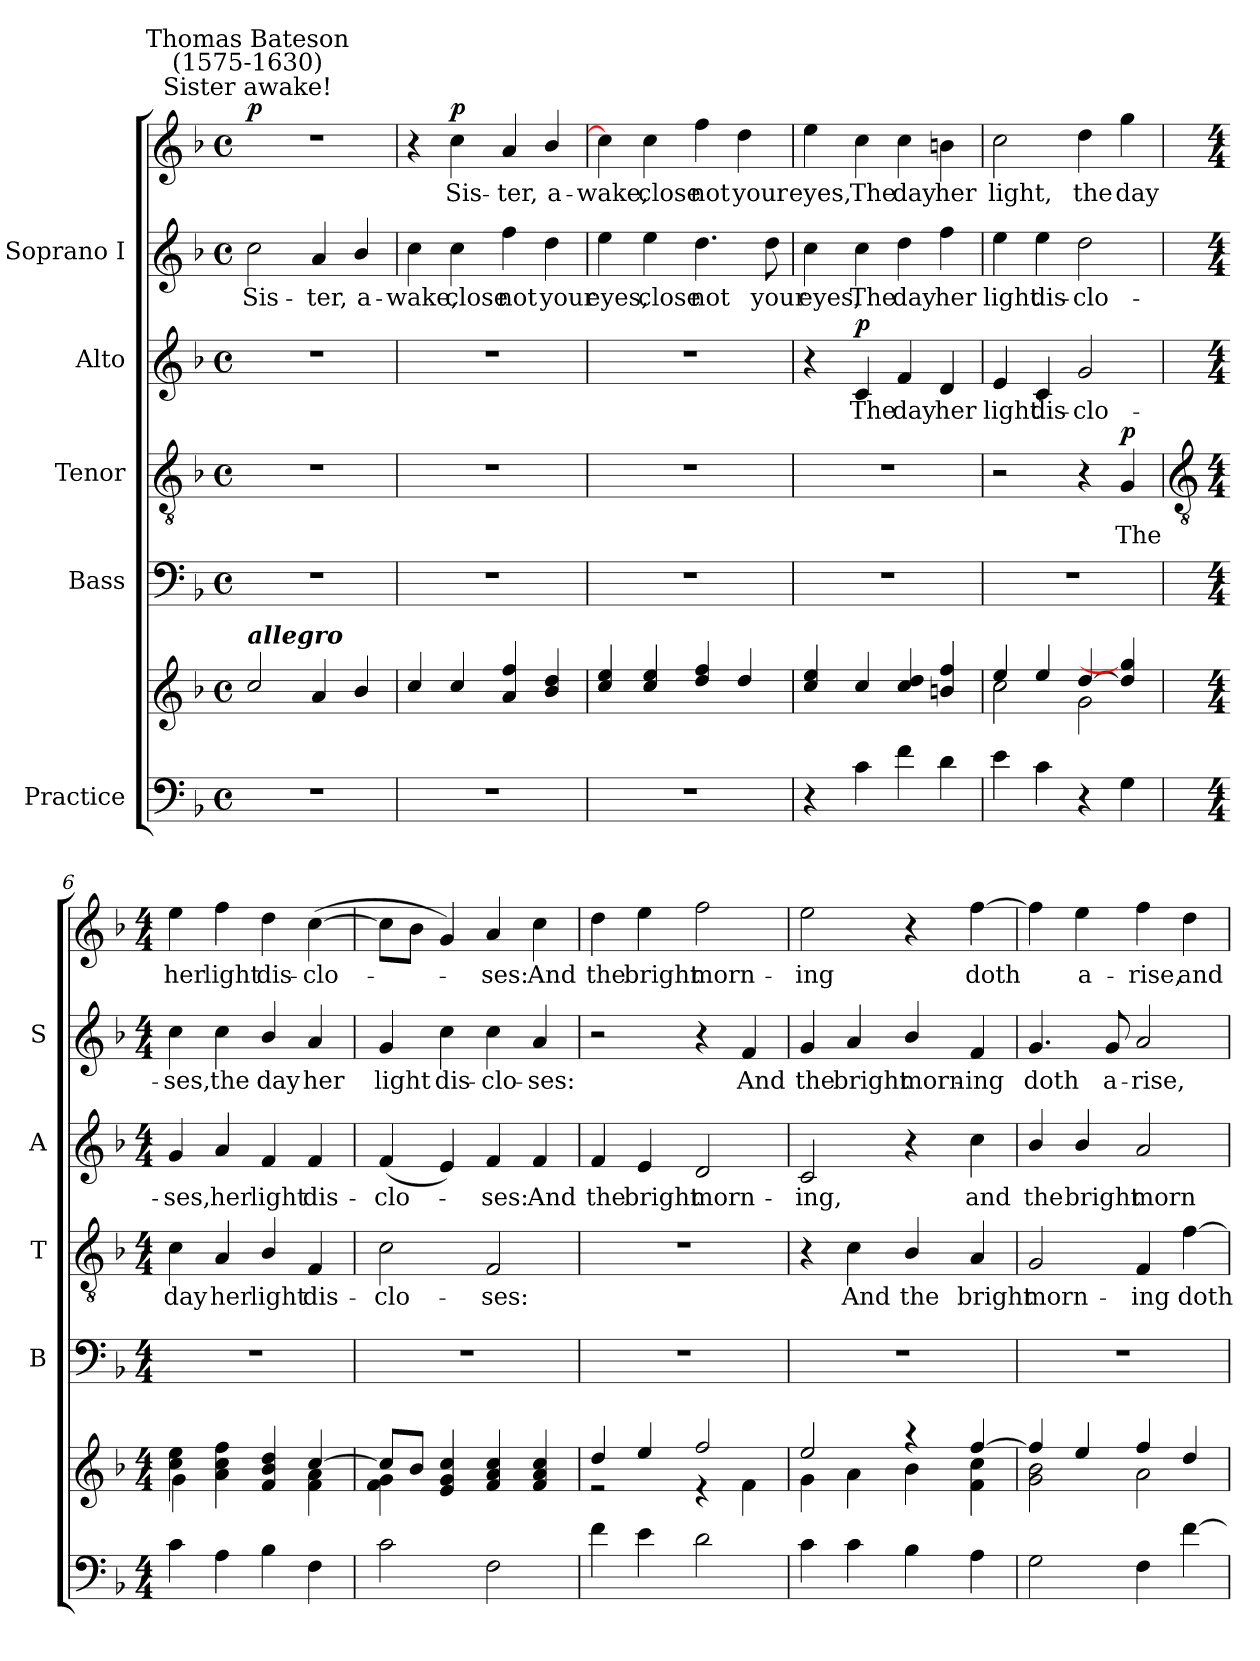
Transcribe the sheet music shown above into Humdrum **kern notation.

**kern	**kern	**kern	**kern	**text	**dynam	**kern	**text	**dynam	**kern	**text	**kern	**text	**dynam
*part5	*part5	*part4	*part3	*part3	*part3	*part2	*part2	*part2	*part1	*part1	*part1	*part1	*part1
*staff7	*staff6	*staff5	*staff4	*staff4	*staff4	*staff3	*staff3	*staff3	*staff2	*staff2	*staff1	*staff1	*staff1/2
*I"Practice	*	*I"Bass	*I"Tenor	*	*	*I"Alto	*	*	*I"Soprano I	*	*	*	*
*	*	*I'B	*I'T	*	*	*I'A	*	*	*I'S	*	*	*	*
*clefF4	*clefG2	*clefF4	*clefGv2	*	*	*clefG2	*	*	*clefG2	*	*clefG2	*	*
*k[b-]	*k[b-]	*k[b-]	*k[b-]	*	*	*k[b-]	*	*	*k[b-]	*	*k[b-]	*	*
*F:	*F:	*F:	*F:	*	*	*F:	*	*	*F:	*	*F:	*	*
*M4/4	*M4/4	*M4/4	*M4/4	*	*	*M4/4	*	*	*M4/4	*	*M4/4	*	*
*met(c)	*met(c)	*met(c)	*met(c)	*	*	*met(c)	*	*	*met(c)	*	*met(c)	*	*
=1	=1	=1	=1	=1	=1	=1	=1	=1	=1	=1	=1	=1	=1
*	*^	*	*	*	*	*	*	*	*	*	*	*	*
!	!	!	!	!	!	!	!	!	!	!	!	!LO:TX:a:cj:t=Sister awake!	!	!
!	!	!	!	!	!	!	!	!	!	!	!	!LO:TX:a:cj:t=Thomas Bateson\n(1575-1630)	!	!
!	!LO:TX:a:Bi:t=allegro	!	!	!	!	!	!	!	!	!	!	!	!	!
!	!	!	!	!	!	!	!	!	!	!	!LO:LY:b	!	!	!LO:DY:b=2
1r	2cc	1ryy	1r	1r	.	.	1r	.	.	2cc	Sis-	1r	.	p
!	!	!	!	!	!	!	!	!	!	!	!LO:LY:b	!	!	!
.	4a	.	.	.	.	.	.	.	.	4a	-ter,	.	.	.
!	!	!	!	!	!	!	!	!	!	!	!LO:LY:b	!	!	!
.	4b-/	.	.	.	.	.	.	.	.	4b-/	a-	.	.	.
=2	=2	=2	=2	=2	=2	=2	=2	=2	=2	=2	=2	=2	=2	=2
!	!	!	!	!	!	!	!	!	!	!	!LO:LY:b	!	!	!
1r	4cc	1ryy	1r	1r	.	.	1r	.	.	4cc	-wake,	4r	.	.
!	!	!	!	!	!	!	!	!	!	!	!LO:LY:b	!	!LO:LY:b	!LO:DY:b
.	4cc	.	.	.	.	.	.	.	.	4cc	close	4cc	-Sis-	p
!	!	!	!	!	!	!	!	!	!	!	!LO:LY:b	!	!LO:LY:b	!
.	4a 4ff	.	.	.	.	.	.	.	.	4ff	not	4a	-ter,	.
!	!	!	!	!	!	!	!	!	!	!	!LO:LY:b	!	!LO:LY:b	!
.	4b- 4dd	.	.	.	.	.	.	.	.	4dd	your	4b-/	a-	.
=3	=3	=3	=3	=3	=3	=3	=3	=3	=3	=3	=3	=3	=3	=3
!	!	!	!	!	!	!	!	!	!	!	!LO:LY:b	!	!LO:LY:b	!
1r	4cc 4ee	1ryy	1r	1r	.	.	1r	.	.	4ee	eyes,	4cc]	wake,	.
!	!	!	!	!	!	!	!	!	!	!	!LO:LY:b	!	!LO:LY:b	!
.	4cc 4ee	.	.	.	.	.	.	.	.	4ee	close	4cc	close	.
!	!	!	!	!	!	!	!	!	!	!	!LO:LY:b	!	!LO:LY:b	!
.	4dd 4ff	.	.	.	.	.	.	.	.	4.dd	not	4ff	not	.
!	!	!	!	!	!	!	!	!	!	!	!	!	!LO:LY:b	!
.	4dd	.	.	.	.	.	.	.	.	.	.	4dd	your	.
!	!	!	!	!	!	!	!	!	!	!	!LO:LY:b	!	!	!
.	.	.	.	.	.	.	.	.	.	8dd	your	.	.	.
=4	=4	=4	=4	=4	=4	=4	=4	=4	=4	=4	=4	=4	=4	=4
!	!	!	!	!	!	!	!	!	!	!	!LO:LY:b	!	!LO:LY:b	!
4r	4cc 4ee	1ryy	1r	1r	.	.	4r	.	.	4cc	eyes,	4ee	eyes,	.
!	!	!	!	!	!	!	!	!LO:LY:b	!LO:DY:b	!	!LO:LY:b	!	!LO:LY:b	!
4c	4cc	.	.	.	.	.	4c	The	p	4cc	The	4cc	The	.
!	!	!	!	!	!	!	!	!LO:LY:b	!	!	!LO:LY:b	!	!LO:LY:b	!
4f	4cc 4dd	.	.	.	.	.	4f	day	.	4dd	day	4cc	day	.
!	!	!	!	!	!	!	!	!LO:LY:b	!	!	!LO:LY:b	!	!LO:LY:b	!
4d	4bn 4ff	.	.	.	.	.	4d	her	.	4ff	her	4bn	her	.
=5	=5	=5	=5	=5	=5	=5	=5	=5	=5	=5	=5	=5	=5	=5
!	!	!	!	!	!	!	!	!LO:LY:b	!	!	!LO:LY:b	!	!LO:LY:b	!
4e	4ee/	2cc	1r	2r	.	.	4e	light	.	4ee	light	2cc	light,	.
!	!	!	!	!	!	!	!	!LO:LY:b	!	!	!LO:LY:b	!	!	!
4c	4ee/	.	.	.	.	.	4c	dis-	.	4ee	dis-	.	.	.
!	!	!	!	!	!	!	!	!LO:LY:b	!	!	!LO:LY:b	!	!LO:LY:b	!
4r	[4dd/	2g\	.	4r	.	.	2g	-clo-	.	2dd	-clo-	4dd	the	.
!	!	!	!	!	!LO:LY:b	!LO:DY:b	!	!	!	!	!	!	!LO:LY:b	!
4G	4dd/] 4gg/]	.	.	4G	The	p	.	.	.	.	.	4gg	day	.
!!LO:LB:g=z
=6	=6	=6	=6	=6	=6	=6	=6	=6	=6	=6	=6	=6	=6	=6
*	*	*	*	*clefGv2	*	*	*	*	*	*	*	*	*	*
*M4/4	*M4/4	*	*M4/4	*M4/4	*	*	*M4/4	*	*	*M4/4	*	*M4/4	*	*
!	!	!	!	!	!LO:LY:b	!	!	!LO:LY:b	!	!	!LO:LY:b	!	!LO:LY:b	!
4c	4cc\ 4ee\	4g\	1r	4c	day	.	4g	-ses,	.	4cc	ses,	4ee	-her	.
!	!	!	!	!	!LO:LY:b	!	!	!LO:LY:b	!	!	!LO:LY:b	!	!LO:LY:b	!
4A	4a\ 4cc\ 4ff\	4ryy	.	4A	her	.	4a	her	.	4cc	the	4ff	light	.
!	!	!	!	!	!LO:LY:b	!	!	!LO:LY:b	!	!	!LO:LY:b	!	!LO:LY:b	!
4B-	4f/ 4b-/ 4dd/	4ryy	.	4B-/	light	.	4f	light	.	4b-/	day	4dd	dis-	.
!	!	!	!	!	!LO:LY:b	!	!	!LO:LY:b	!	!	!LO:LY:b	!	!LO:LY:b	!
4F	[4cc/	4f\ 4a\	.	4F	dis-	.	4f	dis-	.	4a	her	(>[4cc	-clo-	.
=7	=7	=7	=7	=7	=7	=7	=7	=7	=7	=7	=7	=7	=7	=7
!	!	!	!	!	!LO:LY:b	!	!	!LO:LY:b	!	!	!LO:LY:b	!	!	!
2c	8cc/L]	4f\ 4g\	1r	2c	-clo-	.	(<4f	-clo-	.	4g	light	8ccL]	.	.
.	8b-/J	.	.	.	.	.	.	.	.	.	.	8b-J	.	.
!	!	!	!	!	!	!	!	!	!	!	!LO:LY:b	!	!	!
.	4e/ 4g/ 4cc/	4ryy	.	.	.	.	4e)	.	.	4cc	dis-	4g)	.	.
!	!	!	!	!	!LO:LY:b	!	!	!LO:LY:b	!	!	!LO:LY:b	!	!LO:LY:b	!
2F	4f/ 4a/ 4cc/	2ryy	.	2F	-ses:	.	4f	ses:	.	4cc	-clo-	4a	ses:	.
!	!	!	!	!	!	!	!	!LO:LY:b	!	!	!LO:LY:b	!	!LO:LY:b	!
.	4f/ 4a/ 4cc/	.	.	.	.	.	4f	And	.	4a	-ses:	4cc	And	.
=8	=8	=8	=8	=8	=8	=8	=8	=8	=8	=8	=8	=8	=8	=8
!	!	!	!	!	!	!	!	!LO:LY:b	!	!	!	!	!LO:LY:b	!
4f	4dd/	2r	1r	1r	.	.	4f	the	.	2r	.	4dd	the	.
!	!	!	!	!	!	!	!	!LO:LY:b	!	!	!	!	!LO:LY:b	!
4e	4ee/	.	.	.	.	.	4e	bright	.	.	.	4ee	bright	.
!	!	!	!	!	!	!	!	!LO:LY:b	!	!	!	!	!LO:LY:b	!
2d	2ff/	4r	.	.	.	.	2d	morn-	.	4r	.	2ff	morn-	.
!	!	!	!	!	!	!	!	!	!	!	!LO:LY:b	!	!	!
.	.	4f\	.	.	.	.	.	.	.	4f	-And	.	.	.
=9	=9	=9	=9	=9	=9	=9	=9	=9	=9	=9	=9	=9	=9	=9
!	!	!	!	!	!	!	!	!LO:LY:b	!	!	!LO:LY:b	!	!LO:LY:b	!
4c	2ee/	4g\	1r	4r	.	.	2c	-ing,	.	4g	the	2ee	ing	.
!	!	!	!	!	!LO:LY:b	!	!	!	!	!	!LO:LY:b	!	!	!
4c	.	4a\	.	4c	And	.	.	.	.	4a	bright	.	.	.
!	!	!	!	!	!LO:LY:b	!	!	!	!	!	!LO:LY:b	!	!	!
4B-	4r	4b-\	.	4B-/	the	.	4r	.	.	4b-/	morn-	4r	.	.
!	!	!	!	!	!LO:LY:b	!	!	!LO:LY:b	!	!	!LO:LY:b	!	!LO:LY:b	!
4A	[4ff/	4f\ 4cc\	.	4A	bright	.	4cc	and	.	4f	-ing	[4ff	doth	.
=10	=10	=10	=10	=10	=10	=10	=10	=10	=10	=10	=10	=10	=10	=10
!	!	!	!	!	!LO:LY:b	!	!	!LO:LY:b	!	!	!LO:LY:b	!	!	!
2G	4ff/]	2g\ 2b-\	1r	2G	morn-	.	4b-/	the	.	4.g	doth	4ff]	.	.
!	!	!	!	!	!	!	!	!LO:LY:b	!	!	!	!	!LO:LY:b	!
.	4ee/	.	.	.	.	.	4b-/	bright	.	.	.	4ee	a-	.
!	!	!	!	!	!	!	!	!	!	!	!LO:LY:b	!	!	!
.	.	.	.	.	.	.	.	.	.	8g	a-	.	.	.
!	!	!	!	!	!LO:LY:b	!	!	!LO:LY:b	!	!	!LO:LY:b	!	!LO:LY:b	!
4F	4ff/	2a\	.	4F	-ing	.	2a	morn-	.	2a	-rise,	4ff	-rise,	.
!	!	!	!	!	!LO:LY:b	!	!	!	!	!	!	!	!LO:LY:b	!
[4f	4dd/	.	.	[4f	doth	.	.	.	.	.	.	4dd	and	.
*	*v	*v	*	*	*	*	*	*	*	*	*	*	*	*
=	=	=	=	=	=	=	=	=	=	=	=	=	=
*-	*-	*-	*-	*-	*-	*-	*-	*-	*-	*-	*-	*-	*-
